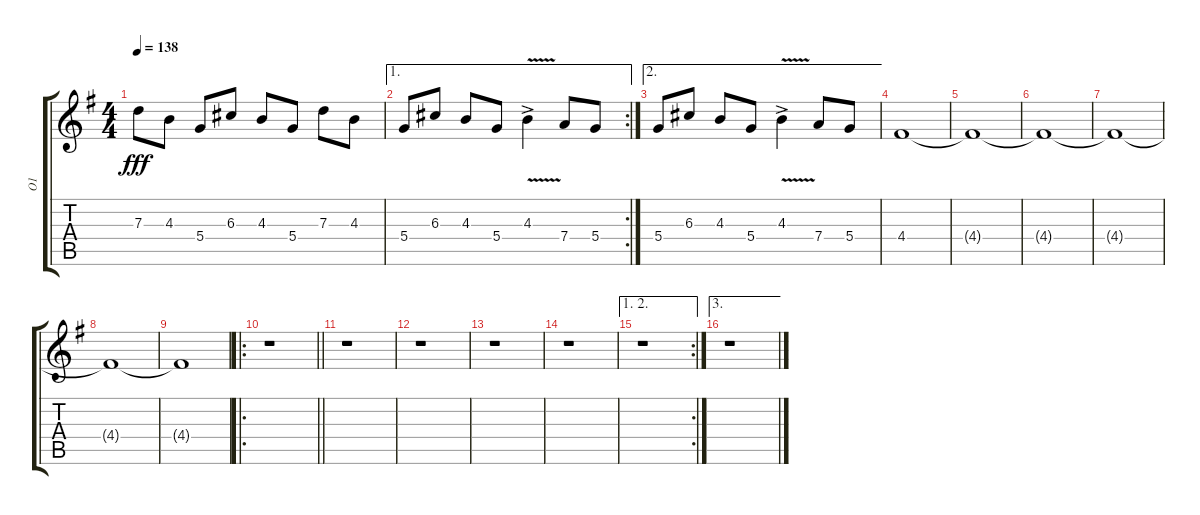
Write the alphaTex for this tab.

\track ("O1" "O1") {instrument overdrivenguitar}
\staff {score tabs}
\tuning (E4 B3 G3 D3 A2 E2) {hide}
\ts (4 4)
\tempo 138
\clef g2
\ks g
7.3.8{dy fff} 4.3.8 5.4.8 6.3.8 4.3.8 5.4.8 7.3.8 4.3.8 |
\ae 1
\rc 2
5.4.8 6.3.8 4.3.8 5.4.8 4.3{v ac}.4 7.4.8 5.4.8 |
\ae 2
5.4.8 6.3.8 4.3.8 5.4.8 4.3{v ac}.4 7.4.8 5.4.8 |
4.4.1 |
4.4{t}.1 |
4.4{t}.1 |
4.4{t}.1 |
4.4{t}.1 |
4.4{t}.1 |
\ro
\barLineRight lightlight
r.1 |
r.1 |
r.1 |
r.1 |
r.1 |
\ae (1 2)
\rc 2
r.1 |
\ae 3
r.1
